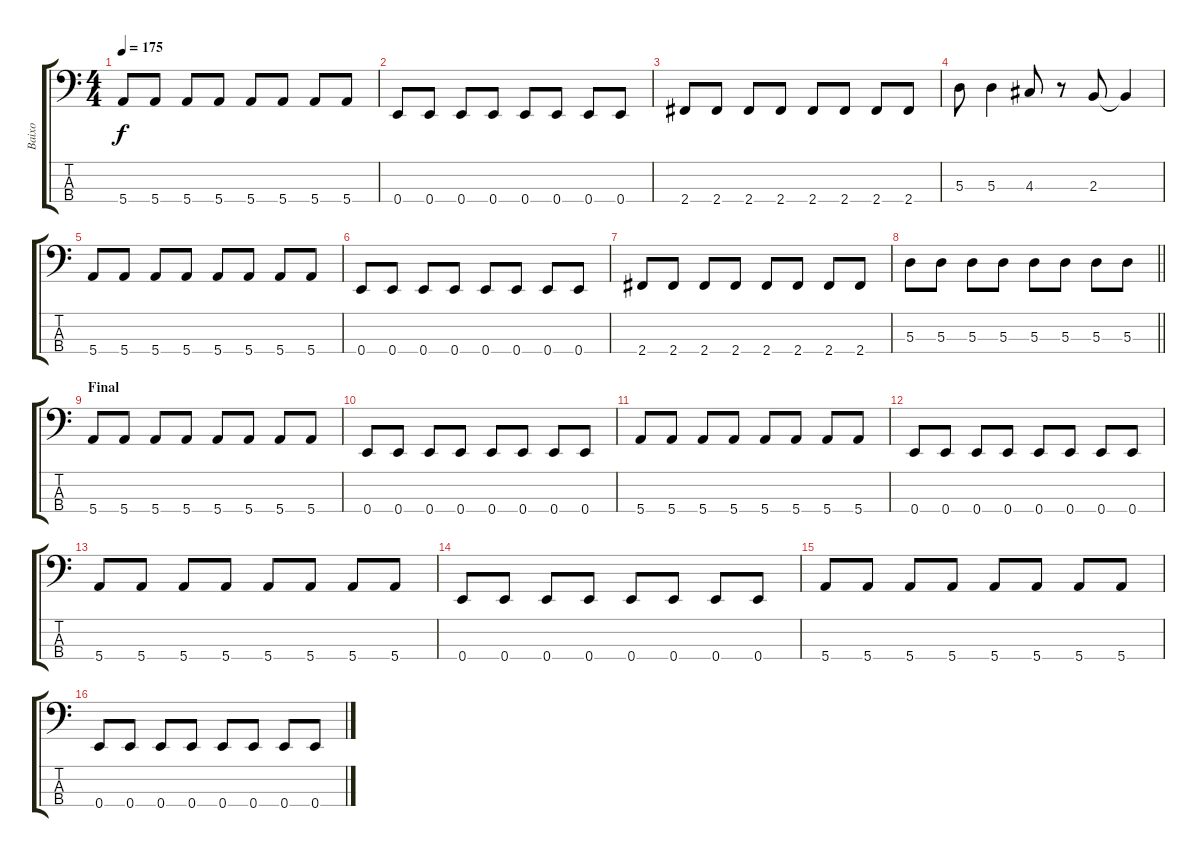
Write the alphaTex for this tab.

\track ("Baixo" "Baixo") {instrument electricbasspick}
\staff {score tabs}
\tuning (G2 D2 A1 E1) {hide}
\ts (4 4)
\tempo 175
\clef f4
\ks c
5.4.8{dy f} 5.4.8 5.4.8 5.4.8 5.4.8 5.4.8 5.4.8 5.4.8 |
0.4.8 0.4.8 0.4.8 0.4.8 0.4.8 0.4.8 0.4.8 0.4.8 |
2.4.8 2.4.8 2.4.8 2.4.8 2.4.8 2.4.8 2.4.8 2.4.8 |
5.3.8 5.3.4 4.3.8 r.8 2.3.8 2.3{t}.4 |
5.4.8 5.4.8 5.4.8 5.4.8 5.4.8 5.4.8 5.4.8 5.4.8 |
0.4.8 0.4.8 0.4.8 0.4.8 0.4.8 0.4.8 0.4.8 0.4.8 |
2.4.8 2.4.8 2.4.8 2.4.8 2.4.8 2.4.8 2.4.8 2.4.8 |
\barLineRight lightlight
5.3.8 5.3.8 5.3.8 5.3.8 5.3.8 5.3.8 5.3.8 5.3.8 |
\section ("" "Final")
5.4.8 5.4.8 5.4.8 5.4.8 5.4.8 5.4.8 5.4.8 5.4.8 |
0.4.8 0.4.8 0.4.8 0.4.8 0.4.8 0.4.8 0.4.8 0.4.8 |
5.4.8 5.4.8 5.4.8 5.4.8 5.4.8 5.4.8 5.4.8 5.4.8 |
0.4.8 0.4.8 0.4.8 0.4.8 0.4.8 0.4.8 0.4.8 0.4.8 |
5.4.8 5.4.8 5.4.8 5.4.8 5.4.8 5.4.8 5.4.8 5.4.8 |
0.4.8 0.4.8 0.4.8 0.4.8 0.4.8 0.4.8 0.4.8 0.4.8 |
5.4.8 5.4.8 5.4.8 5.4.8 5.4.8 5.4.8 5.4.8 5.4.8 |
0.4.8 0.4.8 0.4.8 0.4.8 0.4.8 0.4.8 0.4.8 0.4.8
